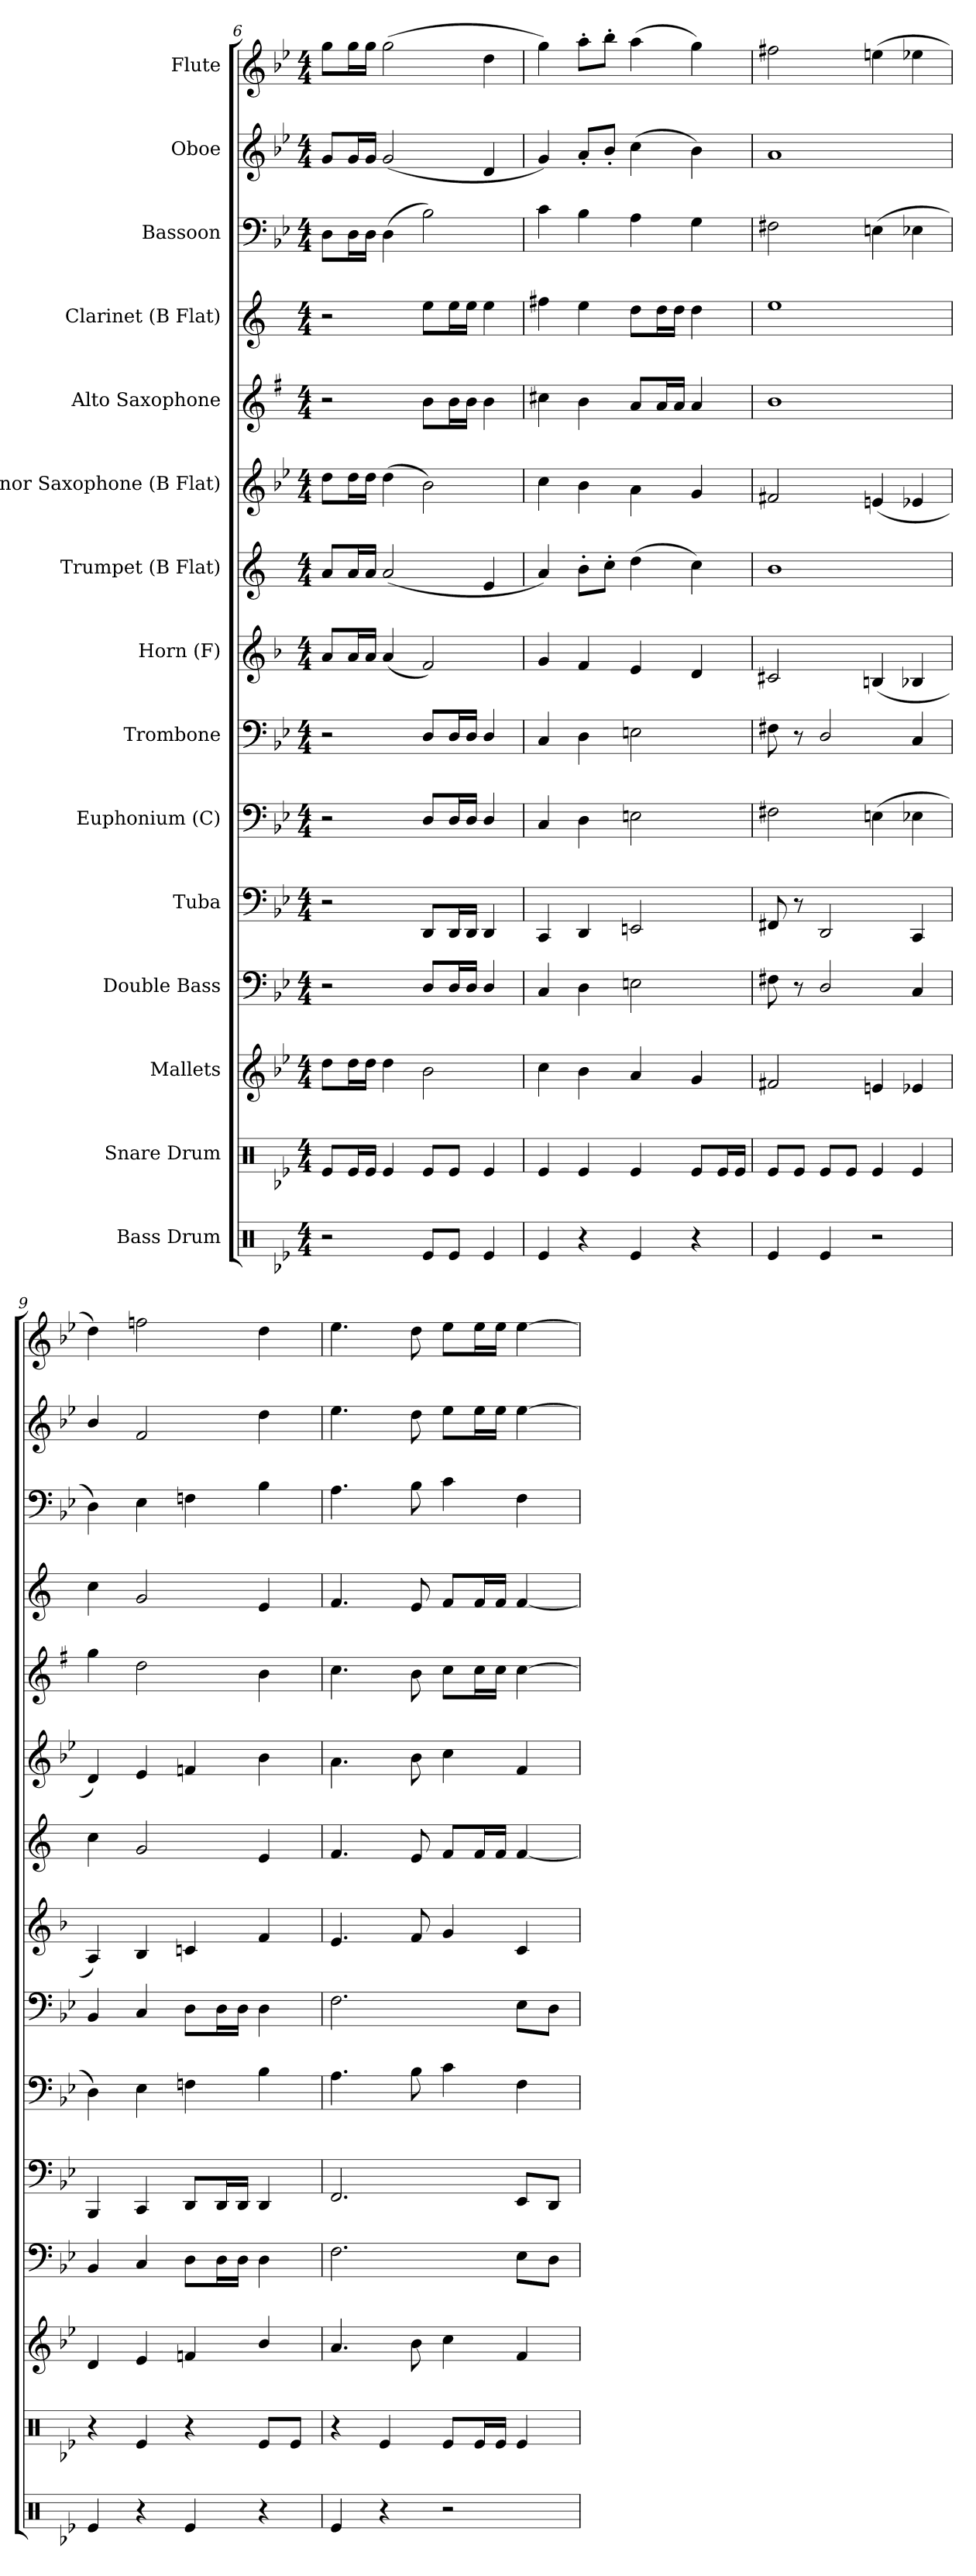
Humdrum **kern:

**kern	**kern	**kern	**kern	**kern	**kern	**kern	**kern	**kern	**kern	**kern	**kern	**kern	**kern	**kern
*part15	*part14	*part13	*part12	*part11	*part10	*part9	*part8	*part7	*part6	*part5	*part4	*part3	*part2	*part1
*staff15	*staff14	*staff13	*staff12	*staff11	*staff10	*staff9	*staff8	*staff7	*staff6	*staff5	*staff4	*staff3	*staff2	*staff1
*I"Bass Drum	*I"Snare Drum	*I"Mallets	*I"Double Bass	*I"Tuba	*I"Euphonium (C)	*I"Trombone	*I"Horn (F)	*I"Trumpet (B Flat)	*I"Tenor Saxophone (B Flat)	*I"Alto Saxophone	*I"Clarinet (B Flat)	*I"Bassoon	*I"Oboe	*I"Flute
*clefX	*clefX	*clefG2	*clefF4	*clefF4	*clefF4	*clefF4	*clefG2	*clefG2	*clefG2	*clefG2	*clefG2	*clefF4	*clefG2	*clefG2
*	*	*ITrd-14c-24	*ITrd7c12	*	*	*	*ITrd4c7	*ITrd1c2	*ITrd8c14	*ITrd5c9	*ITrd1c2	*	*	*
*k[b-e-]	*k[b-e-]	*k[b-e-]	*k[b-e-]	*k[b-e-]	*k[b-e-]	*k[b-e-]	*k[b-e-]	*k[b-e-]	*k[b-e-]	*k[b-e-]	*k[b-e-]	*k[b-e-]	*k[b-e-]	*k[b-e-]
*B-:	*B-:	*B-:	*B-:	*B-:	*B-:	*B-:	*B-:	*B-:	*B-:	*B-:	*B-:	*B-:	*B-:	*B-:
*M4/4	*M4/4	*M4/4	*M4/4	*M4/4	*M4/4	*M4/4	*M4/4	*M4/4	*M4/4	*M4/4	*M4/4	*M4/4	*M4/4	*M4/4
=6	=6	=6	=6	=6	=6	=6	=6	=6	=6	=6	=6	=6	=6	=6
2r	8Re/L	8dddd\L	2r	2r	2r	2r	8d/L	8g/L	8d\L	2r	2r	8D\L	8g/L	8gg\L
.	16Re/L	16dddd\L	.	.	.	.	16d/L	16g/L	16d\L	.	.	16D\L	16g/L	16gg\L
.	16Re/JJ	16dddd\JJ	.	.	.	.	16d/JJ	16g/JJ	16d\JJ	.	.	16D\JJ	16g/JJ	16gg\JJ
.	4Re/	4dddd\	.	.	.	.	(4d/	(2g/	(4d\	.	.	(4D\	(2g/	(2gg\
8Re/L	8Re/L	2bbb-\	8DD/L	8DD/L	8D/L	8D/L	2B-/)	.	2B-\)	8d\L	8dd\L	2B-\)	.	.
8Re/J	8Re/J	.	16DD/L	16DD/L	16D/L	16D/L	.	.	.	16d\L	16dd\L	.	.	.
.	.	.	16DD/JJ	16DD/JJ	16D/JJ	16D/JJ	.	.	.	16d\JJ	16dd\JJ	.	.	.
4Re/	4Re/	.	4DD/	4DD/	4D/	4D/	.	4d/	.	4d\	4dd\	.	4d/	4dd\
=7	=7	=7	=7	=7	=7	=7	=7	=7	=7	=7	=7	=7	=7	=7
4Re/	4Re/	4cccc\	4CC/	4CC/	4C/	4C/	4c/	4g/)	4c\	4en\	4een\	4c\	4g/)	4gg\)
4r	4Re/	4bbb-\	4DD\	4DD/	4D\	4D\	4B-/	8a'>\L	4B-\	4d\	4dd\	4B-\	8a'</L	8aa'>\L
.	.	.	.	.	.	.	.	8b-'>\J	.	.	.	.	8b-'</J	8bb-'>\J
4Re/	4Re/	4aaa/	2EEn\	2EEn/	2En\	2En\	4A/	(4cc\	4A\	8c/L	8cc\L	4A\	(4cc\	(4aa\
.	.	.	.	.	.	.	.	.	.	16c/L	16cc\L	.	.	.
.	.	.	.	.	.	.	.	.	.	16c/JJ	16cc\JJ	.	.	.
4r	8Re/L	4ggg/	.	.	.	.	4G/	4b-\)	4G/	4c/	4cc\	4G\	4b-\)	4gg\)
.	16Re/L	.	.	.	.	.	.	.	.	.	.	.	.	.
.	16Re/JJ	.	.	.	.	.	.	.	.	.	.	.	.	.
=8	=8	=8	=8	=8	=8	=8	=8	=8	=8	=8	=8	=8	=8	=8
4Re/	8Re/L	2fff#X/	8FF#X\	8FF#X/	2F#X\	8F#X\	2F#X/	1a\	2F#X/	1d\	1dd\	2F#X\	1a/	2ff#X\
.	8Re/J	.	8r	8r	.	8r	.	.	.	.	.	.	.	.
4Re/	8Re/L	.	2DD/	2DD/	.	2D/	.	.	.	.	.	.	.	.
.	8Re/J	.	.	.	.	.	.	.	.	.	.	.	.	.
2r	4Re/	4eeen/	.	.	(4En\	.	(4En/	.	(4En/	.	.	(4En\	.	(4een\
.	4Re/	4eee-X/	4CC/	4CC/	4E-X\	4C/	4E-X/	.	4E-X/	.	.	4E-X\	.	4ee-X\
=9	=9	=9	=9	=9	=9	=9	=9	=9	=9	=9	=9	=9	=9	=9
4Re/	4r	4ddd/	4BBB-/	4BBB-/	4D\)	4BB-/	4D/)	4b-\	4D/)	4b-\	4b-\	4D\)	4b-/	4dd\)
4r	4Re/	4eee-/	4CC/	4CC/	4E-\	4C/	4E-/	2f/	4E-/	2f\	2f/	4E-\	2f/	2ffni\
4Re/	4r	4fffni/	8DD\L	8DD/L	4Fni\	8D\L	4Fn/	.	4Fn/	.	.	4Fni\	.	.
.	.	.	16DD\L	16DD/L	.	16D\L	.	.	.	.	.	.	.	.
.	.	.	16DD\JJ	16DD/JJ	.	16D\JJ	.	.	.	.	.	.	.	.
4r	8Re/L	4bbb-/	4DD\	4DD/	4B-\	4D\	4B-/	4d/	4B-\	4d\	4d/	4B-\	4dd\	4dd\
.	8Re/J	.	.	.	.	.	.	.	.	.	.	.	.	.
=10	=10	=10	=10	=10	=10	=10	=10	=10	=10	=10	=10	=10	=10	=10
4Re/	4r	4.aaa/	2.FF\	2.FF/	4.A\	2.F\	4.A/	4.e-/	4.A\	4.e-\	4.e-/	4.A\	4.ee-\	4.ee-\
4r	4Re/	.	.	.	.	.	.	.	.	.	.	.	.	.
.	.	8bbb-\	.	.	8B-\	.	8B-/	8d/	8B-\	8d\	8d/	8B-\	8dd\	8dd\
2r	8Re/L	4cccc\	.	.	4c\	.	4c/	8e-/L	4c\	8e-\L	8e-/L	4c\	8ee-\L	8ee-\L
.	16Re/L	.	.	.	.	.	.	16e-/L	.	16e-\L	16e-/L	.	16ee-\L	16ee-\L
.	16Re/JJ	.	.	.	.	.	.	16e-/JJ	.	16e-\JJ	16e-/JJ	.	16ee-\JJ	16ee-\JJ
.	4Re/	4fff/	8EE-\L	8EE-/L	4F\	8E-\L	4F/	[4e-/	4F/	[4e-\	[4e-/	4F\	[4ee-\	[4ee-\
.	.	.	8DD\J	8DD/J	.	8D\J	.	.	.	.	.	.	.	.
=	=	=	=	=	=	=	=	=	=	=	=	=	=	=
*-	*-	*-	*-	*-	*-	*-	*-	*-	*-	*-	*-	*-	*-	*-
